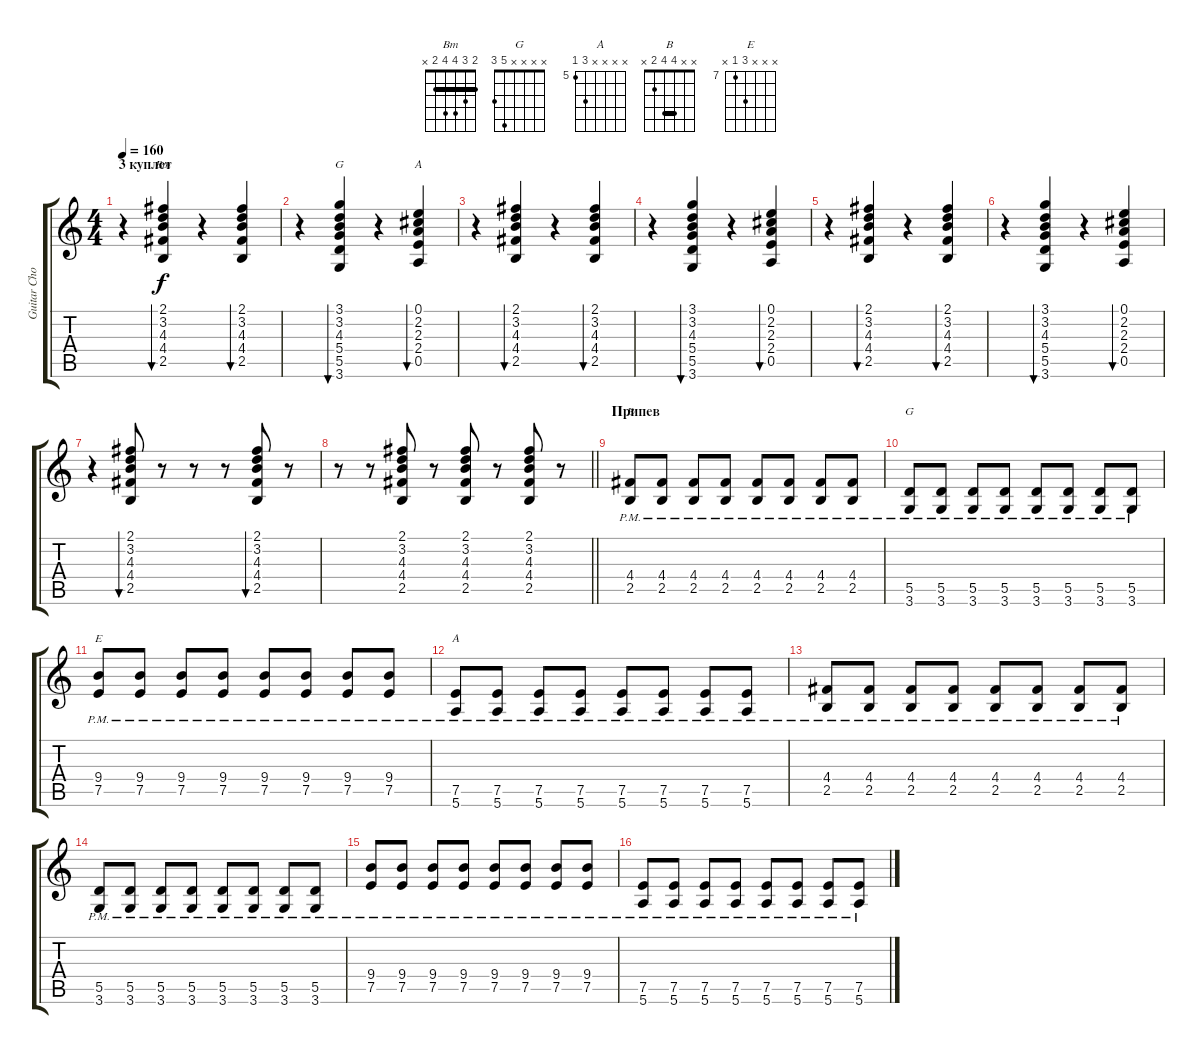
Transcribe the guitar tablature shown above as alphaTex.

\track ("Guitar Chords" "Guitar Cho") {instrument electricguitarclean}
\staff {score tabs}
\tuning (E4 B3 G3 D3 A2 E2) {hide}
\chord ("Bm" 2 3 4 4 2 x) {barre 2}
\chord ("G" 3 3 4 5 5 3) {barre 3}
\chord ("A" 0 2 2 2 0 x)
\chord ("B" x x 4 4 2 x) {barre 4}
\chord ("G" x x x x 5 3)
\chord ("E" x x x 9 7 x) {firstfret 7}
\chord ("A" x x x x 7 5) {firstfret 5}
\ts (4 4)
\section ("" "3 куплет")
\tempo 160
\clef g2
\ks c
r.4{dy f} (2.1 3.2 4.3 4.4 2.5).4{bu 60 ch "Bm" instrument electricguitarclean} r.4 (2.1 3.2 4.3 4.4 2.5).4{bu 60} |
r.4 (3.1 3.2 4.3 5.4 5.5 3.6).4{bu 60 ch "G"} r.4 (0.1 2.2 2.3 2.4 0.5).4{bu 60 ch "A"} |
r.4 (2.1 3.2 4.3 4.4 2.5).4{bu 60} r.4 (2.1 3.2 4.3 4.4 2.5).4{bu 60} |
r.4 (3.1 3.2 4.3 5.4 5.5 3.6).4{bu 60} r.4 (0.1 2.2 2.3 2.4 0.5).4{bu 60} |
r.4 (2.1 3.2 4.3 4.4 2.5).4{bu 60} r.4 (2.1 3.2 4.3 4.4 2.5).4{bu 60} |
r.4 (3.1 3.2 4.3 5.4 5.5 3.6).4{bu 60} r.4 (0.1 2.2 2.3 2.4 0.5).4{bu 60} |
r.4 (2.1 3.2 4.3 4.4 2.5).8{bu 60} r.8 r.8 r.8 (2.1 3.2 4.3 4.4 2.5).8{bu 60} r.8 |
\barLineRight lightlight
r.8 r.8 (2.1 3.2 4.3 4.4 2.5).8 r.8 (2.1 3.2 4.3 4.4 2.5).8 r.8 (2.1 3.2 4.3 4.4 2.5).8 r.8 |
\section ("" "Припев")
(4.4{pm} 2.5{pm}).8{ch "B"} (4.4{pm} 2.5{pm}).8 (4.4{pm} 2.5{pm}).8 (4.4{pm} 2.5{pm}).8 (4.4{pm} 2.5{pm}).8 (4.4{pm} 2.5{pm}).8 (4.4{pm} 2.5{pm}).8 (4.4{pm} 2.5{pm}).8 |
(5.5{pm} 3.6{pm}).8{ch "G"} (5.5{pm} 3.6{pm}).8 (5.5{pm} 3.6{pm}).8 (5.5{pm} 3.6{pm}).8 (5.5{pm} 3.6{pm}).8 (5.5{pm} 3.6{pm}).8 (5.5{pm} 3.6{pm}).8 (5.5{pm} 3.6{pm}).8 |
(9.4{pm} 7.5{pm}).8{ch "E"} (9.4{pm} 7.5{pm}).8 (9.4{pm} 7.5{pm}).8 (9.4{pm} 7.5{pm}).8 (9.4{pm} 7.5{pm}).8 (9.4{pm} 7.5{pm}).8 (9.4{pm} 7.5{pm}).8 (9.4{pm} 7.5{pm}).8 |
(7.5{pm} 5.6{pm}).8{ch "A"} (7.5{pm} 5.6{pm}).8 (7.5{pm} 5.6{pm}).8 (7.5{pm} 5.6{pm}).8 (7.5{pm} 5.6{pm}).8 (7.5{pm} 5.6{pm}).8 (7.5{pm} 5.6{pm}).8 (7.5{pm} 5.6{pm}).8 |
(4.4{pm} 2.5{pm}).8 (4.4{pm} 2.5{pm}).8 (4.4{pm} 2.5{pm}).8 (4.4{pm} 2.5{pm}).8 (4.4{pm} 2.5{pm}).8 (4.4{pm} 2.5{pm}).8 (4.4{pm} 2.5{pm}).8 (4.4{pm} 2.5{pm}).8 |
(5.5{pm} 3.6{pm}).8 (5.5{pm} 3.6{pm}).8 (5.5{pm} 3.6{pm}).8 (5.5{pm} 3.6{pm}).8 (5.5{pm} 3.6{pm}).8 (5.5{pm} 3.6{pm}).8 (5.5{pm} 3.6{pm}).8 (5.5{pm} 3.6{pm}).8 |
(9.4{pm} 7.5{pm}).8 (9.4{pm} 7.5{pm}).8 (9.4{pm} 7.5{pm}).8 (9.4{pm} 7.5{pm}).8 (9.4{pm} 7.5{pm}).8 (9.4{pm} 7.5{pm}).8 (9.4{pm} 7.5{pm}).8 (9.4{pm} 7.5{pm}).8 |
(7.5{pm} 5.6{pm}).8 (7.5{pm} 5.6{pm}).8 (7.5{pm} 5.6{pm}).8 (7.5{pm} 5.6{pm}).8 (7.5{pm} 5.6{pm}).8 (7.5{pm} 5.6{pm}).8 (7.5{pm} 5.6{pm}).8 (7.5{pm} 5.6{pm}).8
